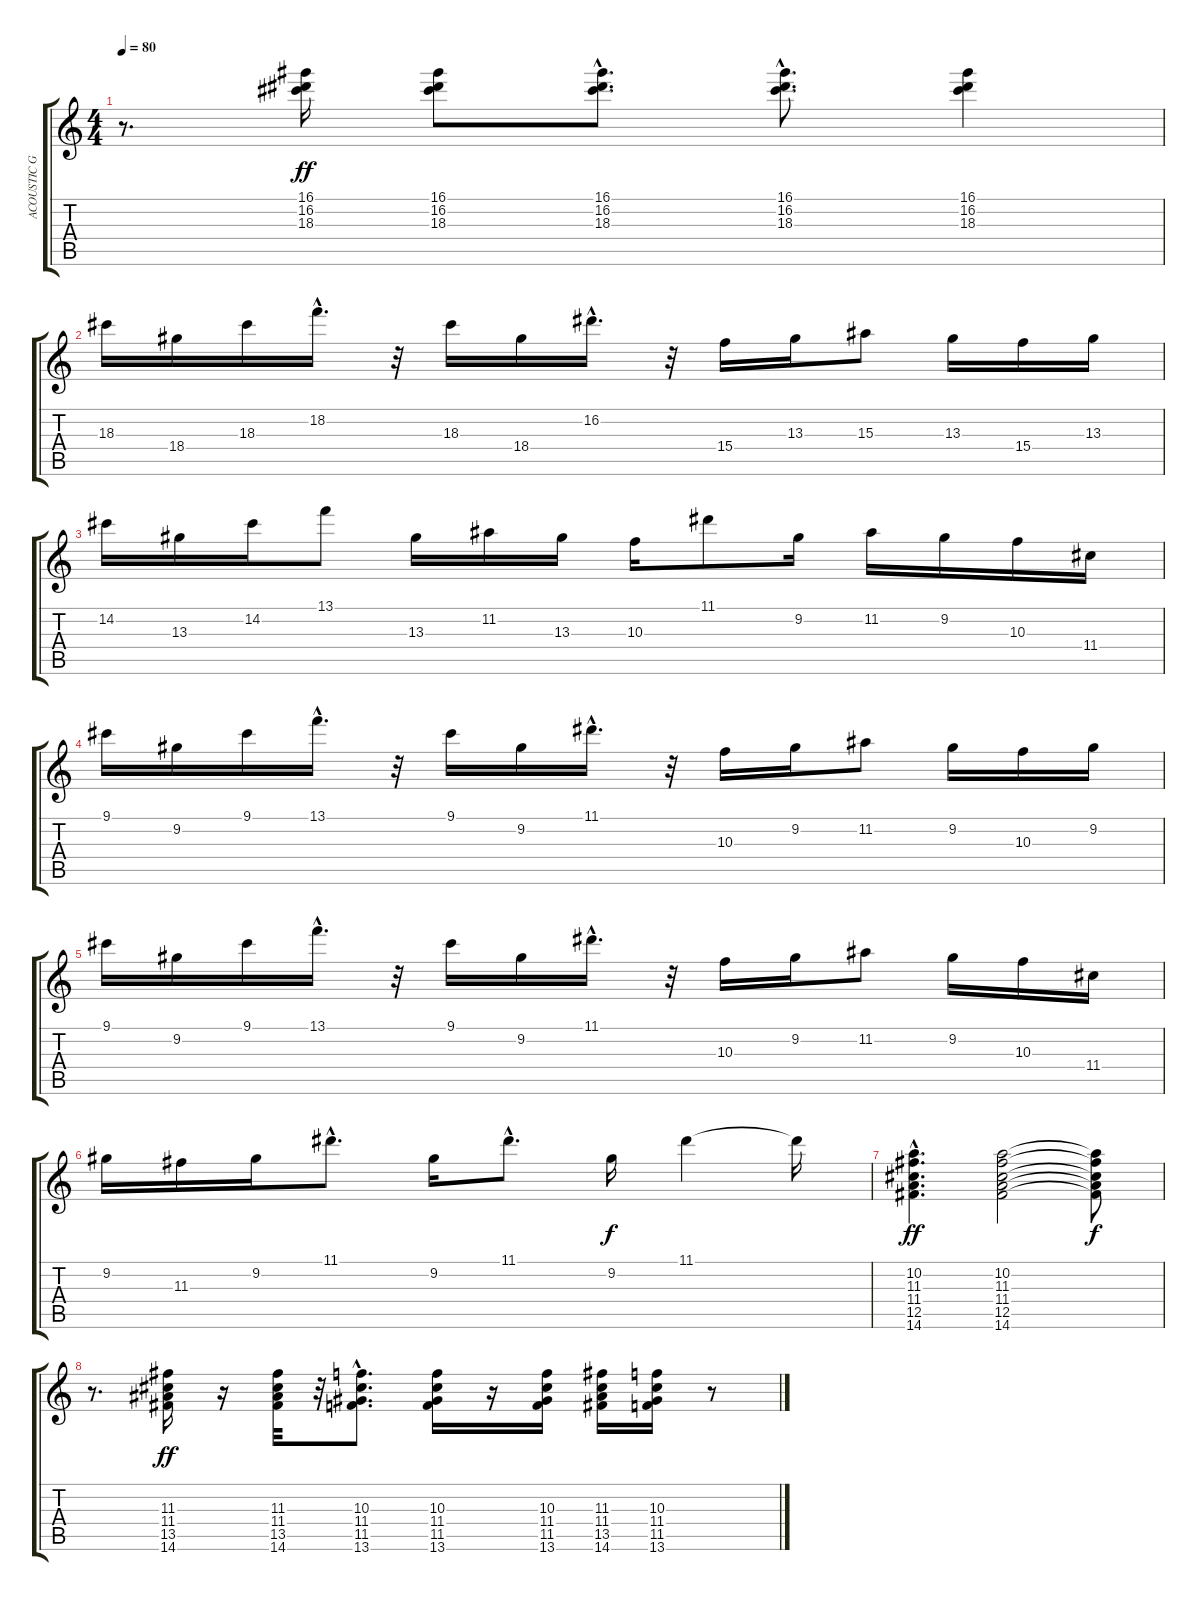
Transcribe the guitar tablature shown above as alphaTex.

\track ("ACOUSTIC GUIT 2" "ACOUSTIC G") {instrument acousticguitarsteel}
\staff {score tabs}
\tuning (E4 B3 G3 D3 A2 E2) {hide}
\ts (4 4)
\tempo 80
\clef g2
\ks c
r.8{d dy ff} (16.1 16.2 18.3).16{volume 9} (16.1 16.2 18.3).8 (16.1{hac} 16.2{hac} 18.3{hac}).8{d} (16.1{hac} 16.2{hac} 18.3{hac}).8{d} (16.1 16.2 18.3).4 |
18.3.16{volume 9} 18.4.16 18.3.16 18.2{hac}.16{d} r.32 18.3.16 18.4.16 16.2{hac}.16{d} r.32 15.4.16 13.3.16 15.3.8 13.3.16 15.4.16 13.3.16 |
14.2.16 13.3.16 14.2.16 13.1.8 13.3.16 11.2.16 13.3.16 10.3.16 11.1.8 9.2.16 11.2.16 9.2.16 10.3.16 11.4.16 |
9.1.16 9.2.16 9.1.16 13.1{hac}.16{d} r.32 9.1.16 9.2.16 11.1{hac}.16{d} r.32 10.3.16 9.2.16 11.2.8 9.2.16 10.3.16 9.2.16 |
9.1.16 9.2.16 9.1.16 13.1{hac}.16{d} r.32 9.1.16 9.2.16 11.1{hac}.16{d} r.32 10.3.16 9.2.16 11.2.8 9.2.16 10.3.16 11.4.16 |
9.2.16{volume 10} 11.3.16 9.2.16 11.1{hac}.8{d} 9.2.16 11.1{hac}.8{d} 9.2.16{dy f} 11.1.4 11.1{t}.16 |
(10.2{hac} 11.3{hac} 11.4{hac} 12.5{hac} 14.6{hac}).4{d dy ff} (10.2 11.3 11.4 12.5 14.6).2 (10.2{t} 11.3{t} 11.4{t} 12.5{t} 14.6{t}).8{dy f} |
r.8{d} (11.3 11.4 13.5 14.6).16{dy ff volume 10} r.16 (11.3 11.4 13.5 14.6).32 r.32 (10.3{hac} 11.4{hac} 11.5{hac} 13.6{hac}).8{d} (10.3 11.4 11.5 13.6).16 r.16 (10.3 11.4 11.5 13.6).16 (11.3 11.4 13.5 14.6).16 (10.3 11.4 11.5 13.6).16 r.8
